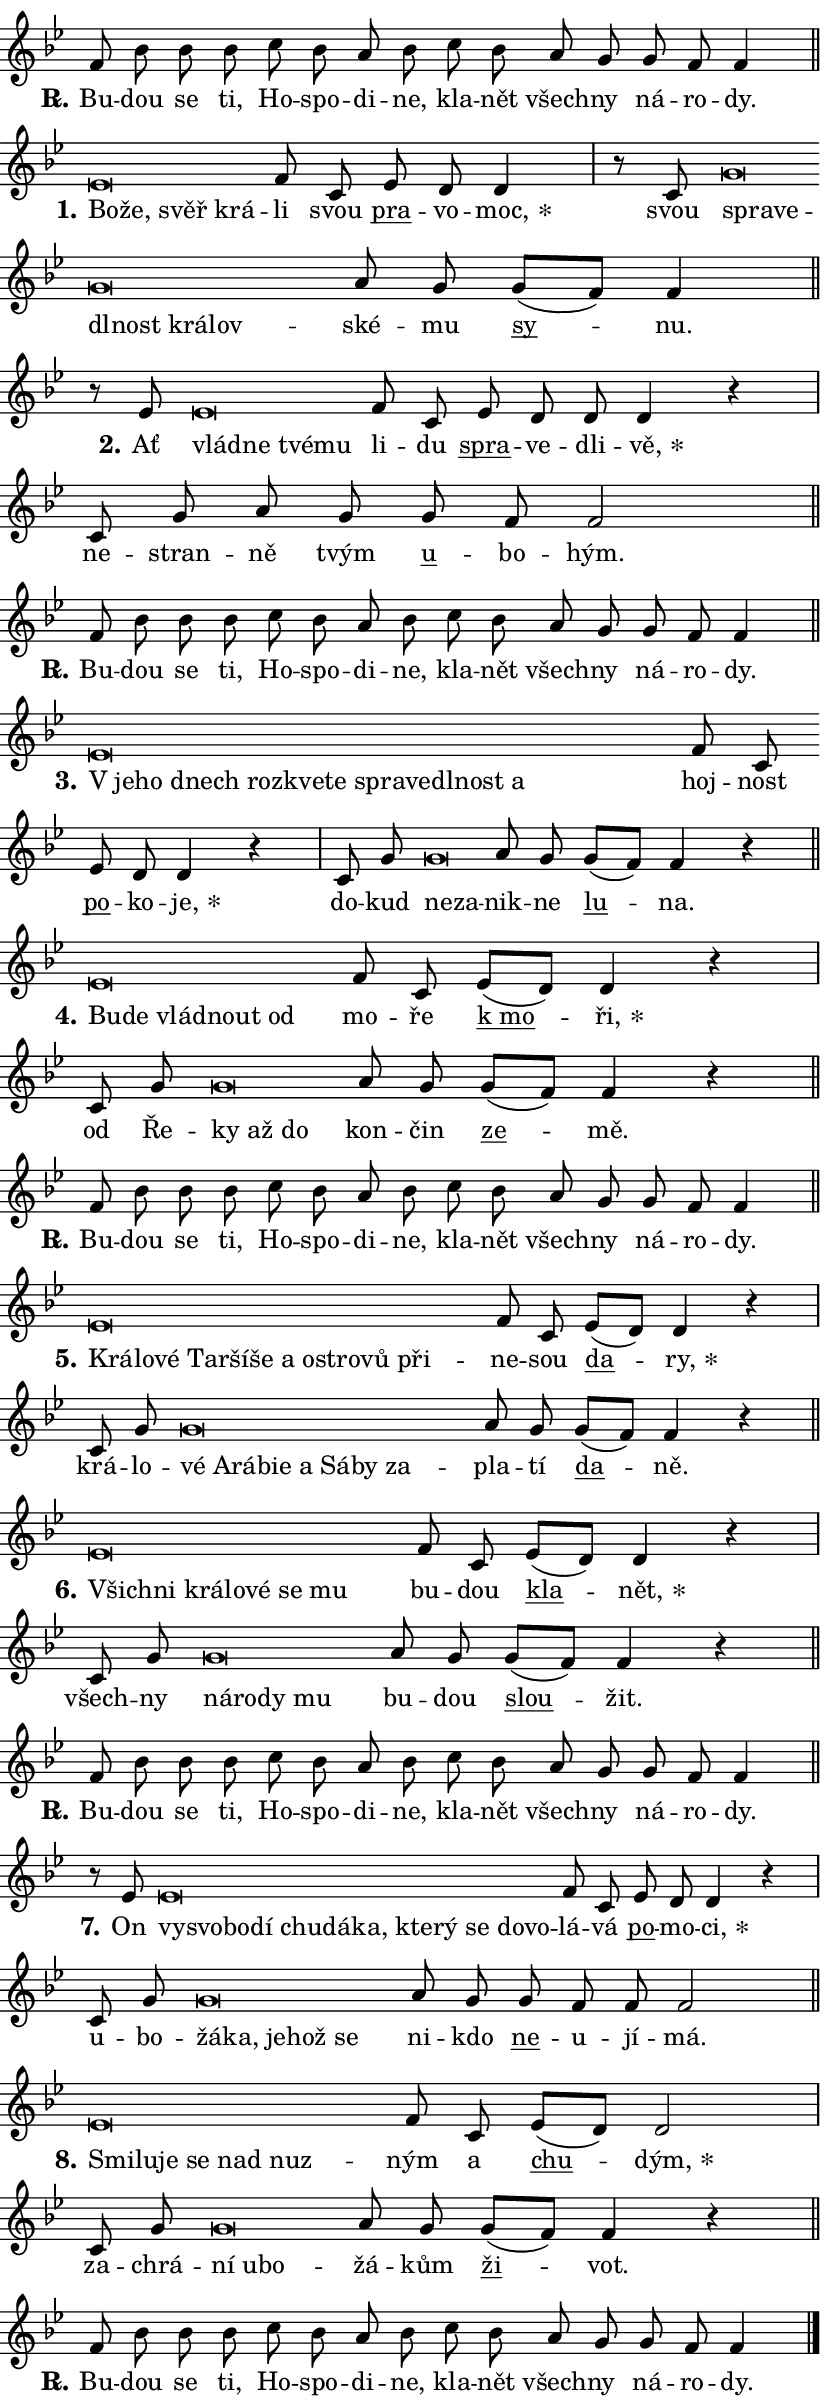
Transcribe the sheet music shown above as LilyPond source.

\version "2.24.0"
\header { tagline = "" }
\paper {
  indent = 0\cm
  top-margin = 0\cm
  right-margin = 0.13\cm % to fit lyric hyphens
  bottom-margin = 0\cm
  left-margin = 0\cm
  paper-width = 14\cm
  page-breaking = #ly:one-page-breaking
  system-system-spacing.basic-distance = #11
  score-system-spacing.basic-distance = #11
  ragged-last = ##f
}


%% Author: Thomas Morley
%% https://lists.gnu.org/archive/html/lilypond-user/2020-05/msg00002.html
#(define (line-position grob)
"Returns position of @var[grob} in current system:
   @code{'start}, if at first time-step
   @code{'end}, if at last time-step
   @code{'middle} otherwise
"
  (let* ((col (ly:item-get-column grob))
         (ln (ly:grob-object col 'left-neighbor))
         (rn (ly:grob-object col 'right-neighbor))
         (col-to-check-left (if (ly:grob? ln) ln col))
         (col-to-check-right (if (ly:grob? rn) rn col))
         (break-dir-left
           (and
             (ly:grob-property col-to-check-left 'non-musical #f)
             (ly:item-break-dir col-to-check-left)))
         (break-dir-right
           (and
             (ly:grob-property col-to-check-right 'non-musical #f)
             (ly:item-break-dir col-to-check-right))))
        (cond ((eqv? 1 break-dir-left) 'start)
              ((eqv? -1 break-dir-right) 'end)
              (else 'middle))))

#(define (tranparent-at-line-position vctor)
  (lambda (grob)
  "Relying on @code{line-position} select the relevant enry from @var{vctor}.
Used to determine transparency,"
    (case (line-position grob)
      ((end) (not (vector-ref vctor 0)))
      ((middle) (not (vector-ref vctor 1)))
      ((start) (not (vector-ref vctor 2))))))

noteHeadBreakVisibility =
#(define-music-function (break-visibility)(vector?)
"Makes @code{NoteHead}s transparent relying on @var{break-visibility}"
#{
  \override NoteHead.transparent =
    #(tranparent-at-line-position break-visibility)
#})

#(define delete-ledgers-for-transparent-note-heads
  (lambda (grob)
    "Reads whether a @code{NoteHead} is transparent.
If so this @code{NoteHead} is removed from @code{'note-heads} from
@var{grob}, which is supposed to be @code{LedgerLineSpanner}.
As a result ledgers are not printed for this @code{NoteHead}"
    (let* ((nhds-array (ly:grob-object grob 'note-heads))
           (nhds-list
             (if (ly:grob-array? nhds-array)
                 (ly:grob-array->list nhds-array)
                 '()))
           ;; Relies on the transparent-property being done before
           ;; Staff.LedgerLineSpanner.after-line-breaking is executed.
           ;; This is fragile ...
           (to-keep
             (remove
               (lambda (nhd)
                 (ly:grob-property nhd 'transparent #f))
               nhds-list)))
      ;; TODO find a better method to iterate over grob-arrays, similiar
      ;; to filter/remove etc for lists
      ;; For now rebuilt from scratch
      (set! (ly:grob-object grob 'note-heads)  '())
      (for-each
        (lambda (nhd)
          (ly:pointer-group-interface::add-grob grob 'note-heads nhd))
        to-keep))))

squashNotes = {
  \override NoteHead.X-extent = #'(-0.2 . 0.2)
  \override NoteHead.Y-extent = #'(-0.75 . 0)
  \override NoteHead.stencil =
    #(lambda (grob)
       (let ((pos (ly:grob-property grob 'staff-position)))
         (begin
           (if (< pos -7) (display "ERROR: Lower brevis then expected\n") (display ""))
           (if (<= pos -6) ly:text-interface::print ly:note-head::print))))
}
unSquashNotes = {
  \revert NoteHead.X-extent
  \revert NoteHead.Y-extent
  \revert NoteHead.stencil
}

hideNotes = \noteHeadBreakVisibility #begin-of-line-visible
unHideNotes = \noteHeadBreakVisibility #all-visible

% work-around for resetting accidentals
% https://lilypond.org/doc/v2.23/Documentation/notation/displaying-rhythms#unmetered-music
cadenzaMeasure = {
  \cadenzaOff
  \partial 1024 s1024
  \cadenzaOn
}

#(define-markup-command (accent layout props text) (markup?)
  "Underline accented syllable"
  (interpret-markup layout props
    #{\markup \override #'(offset . 4.3) \underline { #text }#}))

responsum = \markup \concat {
  "R" \hspace #-1.05 \path #0.1 #'((moveto 0 0.07) (lineto 0.9 0.8)) \hspace #0.05 "."
}

spaceSize = #0.6828661417322834 % exact space size for TeX Gyre Schola

\layout {
  \context {
    \Staff
    \remove "Time_signature_engraver"
    \override LedgerLineSpanner.after-line-breaking = #delete-ledgers-for-transparent-note-heads
  }
  \context {
    \Lyrics {
      \override LyricSpace.minimum-distance = \spaceSize
      \override LyricText.font-name = #"TeX Gyre Schola"
      \override LyricText.font-size = 1
      \override StanzaNumber.font-name = #"TeX Gyre Schola Bold"
      \override StanzaNumber.font-size = 1
    }
  }
  \context {
    \Score 
    \override NoteHead.text =
      #(lambda (grob) 
        (let ((pos (ly:grob-property grob 'staff-position)))
          #{\markup {
            \combine
              \halign #-0.55 \raise #(if (= pos -6) 0 0.5) \override #'(thickness . 2) \draw-line #'(3.2 . 0)
              \musicglyph "noteheads.sM1"
          }#}))
  }
}

% magnetic-lyrics.ily
%
%   written by
%     Jean Abou Samra <jean@abou-samra.fr>
%     Werner Lemberg <wl@gnu.org>
%
%   adapted by
%     Jiri Hon <jiri.hon@gmail.com>
%
% Version 2022-Apr-15

% https://www.mail-archive.com/lilypond-user@gnu.org/msg149350.html

#(define (Left_hyphen_pointer_engraver context)
   "Collect syllable-hyphen-syllable occurrences in lyrics and store
them in properties.  This engraver only looks to the left.  For
example, if the lyrics input is @code{foo -- bar}, it does the
following.

@itemize @bullet
@item
Set the @code{text} property of the @code{LyricHyphen} grob between
@q{foo} and @q{bar} to @code{foo}.

@item
Set the @code{left-hyphen} property of the @code{LyricText} grob with
text @q{foo} to the @code{LyricHyphen} grob between @q{foo} and
@q{bar}.
@end itemize

Use this auxiliary engraver in combination with the
@code{lyric-@/text::@/apply-@/magnetic-@/offset!} hook."
   (let ((hyphen #f)
         (text #f))
     (make-engraver
      (acknowledgers
       ((lyric-syllable-interface engraver grob source-engraver)
        (set! text grob)))
      (end-acknowledgers
       ((lyric-hyphen-interface engraver grob source-engraver)
        ;(when (not (grob::has-interface grob 'lyric-space-interface))
          (set! hyphen grob)));)
      ((stop-translation-timestep engraver)
       (when (and text hyphen)
         (ly:grob-set-object! text 'left-hyphen hyphen))
       (set! text #f)
       (set! hyphen #f)))))

#(define (lyric-text::apply-magnetic-offset! grob)
   "If the space between two syllables is less than the value in
property @code{LyricText@/.details@/.squash-threshold}, move the right
syllable to the left so that it gets concatenated with the left
syllable.

Use this function as a hook for
@code{LyricText@/.after-@/line-@/breaking} if the
@code{Left_@/hyphen_@/pointer_@/engraver} is active."
   (let ((hyphen (ly:grob-object grob 'left-hyphen #f)))
     (when hyphen
       (let ((left-text (ly:spanner-bound hyphen LEFT)))
         (when (grob::has-interface left-text 'lyric-syllable-interface)
           (let* ((common (ly:grob-common-refpoint grob left-text X))
                  (this-x-ext (ly:grob-extent grob common X))
                  (left-x-ext
                   (begin
                     ;; Trigger magnetism for left-text.
                     (ly:grob-property left-text 'after-line-breaking)
                     (ly:grob-extent left-text common X)))
                  ;; `delta` is the gap width between two syllables.
                  (delta (- (interval-start this-x-ext)
                            (interval-end left-x-ext)))
                  (details (ly:grob-property grob 'details))
                  (threshold (assoc-get 'squash-threshold details 0.2)))
             (when (< delta threshold)
               (let* (;; We have to manipulate the input text so that
                      ;; ligatures crossing syllable boundaries are not
                      ;; disabled.  For languages based on the Latin
                      ;; script this is essentially a beautification.
                      ;; However, for non-Western scripts it can be a
                      ;; necessity.
                      (lt (ly:grob-property left-text 'text))
                      (rt (ly:grob-property grob 'text))
                      (is-space (grob::has-interface hyphen 'lyric-space-interface))
                      (space (if is-space " " ""))
                      (extra-delta (if is-space spaceSize 0))
                      ;; Append new syllable.
                      (ltrt-space (if (and (string? lt) (string? rt))
                                (string-append lt space rt)
                                (make-concat-markup (list lt space rt))))
                      ;; Right-align `ltrt` to the right side.
                      (ltrt-space-markup (grob-interpret-markup
                               grob
                               (make-translate-markup
                                (cons (interval-length this-x-ext) 0)
                                (make-right-align-markup ltrt-space)))))
                 (begin
                   ;; Don't print `left-text`.
                   (ly:grob-set-property! left-text 'stencil #f)
                   ;; Set text and stencil (which holds all collected
                   ;; syllables so far) and shift it to the left.
                   (ly:grob-set-property! grob 'text ltrt-space)
                   (ly:grob-set-property! grob 'stencil ltrt-space-markup)
                   (ly:grob-translate-axis! grob (- (- delta extra-delta)) X))))))))))


#(define (lyric-hyphen::displace-bounds-first grob)
   ;; Make very sure this callback isn't triggered too early.
   (let ((left (ly:spanner-bound grob LEFT))
         (right (ly:spanner-bound grob RIGHT)))
     (ly:grob-property left 'after-line-breaking)
     (ly:grob-property right 'after-line-breaking)
     (ly:lyric-hyphen::print grob)))

squashThreshold = #0.4

\layout {
  \context {
    \Lyrics
    \consists #Left_hyphen_pointer_engraver
    \override LyricText.after-line-breaking =
      #lyric-text::apply-magnetic-offset!
    \override LyricHyphen.stencil = #lyric-hyphen::displace-bounds-first
    \override LyricText.details.squash-threshold = \squashThreshold
    \override LyricHyphen.minimum-distance = 0
    \override LyricHyphen.minimum-length = \squashThreshold
  }
}

squashText = \override LyricText.details.squash-threshold = 9999
unSquashText = \override LyricText.details.squash-threshold = \squashThreshold

leftText = \override LyricText.self-alignment-X = #LEFT
unLeftText = \revert LyricText.self-alignment-X

starOffset = #(lambda (grob) 
                (let ((x_offset (ly:self-alignment-interface::aligned-on-x-parent grob)))
                  (if (= x_offset 0) 0 (+ x_offset 1.2))))

star = #(define-music-function (syllable)(string?)
"Append star separator at the end of a syllable"
#{
  \once \override LyricText.X-offset = #starOffset
  \lyricmode { \markup {
    #syllable
    \override #'((font-name . "TeX Gyre Schola Bold")) \hspace #0.2 \lower #0.65 \larger "*"
  } }
#})

starAccent = #(define-music-function (syllable)(string?)
"Append star separator at the end of a syllable and make accent"
#{
  \once \override LyricText.X-offset = #starOffset
  \lyricmode { \markup {
    \accent #syllable
    \override #'((font-name . "TeX Gyre Schola Bold")) \hspace #0.2 \lower #0.65 \larger "*"
  } }
#})

breath = #(define-music-function (syllable)(string?)
"Append breathing indicator at the end of a syllable"
#{
  \lyricmode { \markup { #syllable "+" } }
#})

optionalBreath = #(define-music-function (syllable)(string?)
"Append optional breathing indicator at the end of a syllable"
#{
  \lyricmode { \markup { #syllable "(+)" } }
#})


\score {
    <<
        \new Voice = "melody" { \cadenzaOn \key bes \major \relative { f'8 bes bes bes \bar "" c bes a bes \bar "" c bes a g \bar "" g f f4 \cadenzaMeasure \bar "||" \break } }
        \new Lyrics \lyricsto "melody" { \lyricmode { \set stanza = \responsum
Bu -- dou se ti, Ho -- spo -- di -- ne, kla -- nět všech -- ny ná -- ro -- dy. } }
    >>
    \layout {}
}

\score {
    <<
        \new Voice = "melody" { \cadenzaOn \key bes \major \relative { \squashNotes es'\breve*1/16 \hideNotes \breve*1/16 \bar "" \breve*1/16 \breve*1/16 \bar "" \unHideNotes \unSquashNotes f8 c \bar "" es d d4 \cadenzaMeasure \bar "|" r8 c \squashNotes g'\breve*1/16 \hideNotes \breve*1/16 \bar "" \breve*1/16 \bar "" \breve*1/16 \bar "" \breve*1/16 \breve*1/16 \bar "" \unHideNotes \unSquashNotes a8 g \bar "" g[( f)] f4 \cadenzaMeasure \bar "||" \break } }
        \new Lyrics \lyricsto "melody" { \lyricmode { \set stanza = "1."
\leftText Bo -- \squashText že, svěř krá -- \unLeftText \unSquashText li svou \markup \accent pra -- vo -- \star moc, svou \leftText spra -- \squashText ve -- dl -- nost krá -- lov -- \unLeftText \unSquashText ské -- mu \markup \accent sy -- nu. } }
    >>
    \layout {}
}

\score {
    <<
        \new Voice = "melody" { \cadenzaOn \key bes \major \relative { r8 es'8 \squashNotes es\breve*1/16 \hideNotes \breve*1/16 \bar "" \breve*1/16 \breve*1/16 \bar "" \unHideNotes \unSquashNotes f8 c \bar "" es d d d4 r \cadenzaMeasure \bar "|" c8 g' a g \bar "" g f f2 \cadenzaMeasure \bar "||" \break } }
        \new Lyrics \lyricsto "melody" { \lyricmode { \set stanza = "2."
Ať \leftText vlád -- \squashText ne tvé -- mu \unLeftText \unSquashText li -- du \markup \accent spra -- ve -- dli -- \star vě, ne -- stran -- ně tvým \markup \accent u -- bo -- hým. } }
    >>
    \layout {}
}

\score {
    <<
        \new Voice = "melody" { \cadenzaOn \key bes \major \relative { f'8 bes bes bes \bar "" c bes a bes \bar "" c bes a g \bar "" g f f4 \cadenzaMeasure \bar "||" \break } }
        \new Lyrics \lyricsto "melody" { \lyricmode { \set stanza = \responsum
Bu -- dou se ti, Ho -- spo -- di -- ne, kla -- nět všech -- ny ná -- ro -- dy. } }
    >>
    \layout {}
}

\score {
    <<
        \new Voice = "melody" { \cadenzaOn \key bes \major \relative { \squashNotes es'\breve*1/16 \hideNotes \breve*1/16 \bar "" \breve*1/16 \bar "" \breve*1/16 \bar "" \breve*1/16 \bar "" \breve*1/16 \bar "" \breve*1/16 \bar "" \breve*1/16 \bar "" \breve*1/16 \bar "" \breve*1/16 \breve*1/16 \bar "" \unHideNotes \unSquashNotes f8 c \bar "" es d d4 r \cadenzaMeasure \bar "|" c8 g' \bar "" \squashNotes g\breve*1/16 \hideNotes \breve*1/16 \bar "" \unHideNotes \unSquashNotes a8 g \bar "" g[( f)] f4 r \cadenzaMeasure \bar "||" \break } }
        \new Lyrics \lyricsto "melody" { \lyricmode { \set stanza = "3."
\leftText "V je" -- \squashText ho dnech roz -- kve -- te spra -- ve -- dl -- nost a \unLeftText \unSquashText hoj -- nost \markup \accent po -- ko -- \star je, do -- kud \leftText ne -- \squashText za -- \unLeftText \unSquashText nik -- ne \markup \accent lu -- na. } }
    >>
    \layout {}
}

\score {
    <<
        \new Voice = "melody" { \cadenzaOn \key bes \major \relative { \squashNotes es'\breve*1/16 \hideNotes \breve*1/16 \bar "" \breve*1/16 \bar "" \breve*1/16 \breve*1/16 \bar "" \unHideNotes \unSquashNotes f8 c \bar "" es[( d)] d4 r \cadenzaMeasure \bar "|" c8 g' \bar "" \squashNotes g\breve*1/16 \hideNotes \breve*1/16 \breve*1/16 \bar "" \unHideNotes \unSquashNotes a8 g \bar "" g[( f)] f4 r \cadenzaMeasure \bar "||" \break } }
        \new Lyrics \lyricsto "melody" { \lyricmode { \set stanza = "4."
\leftText Bu -- \squashText de vlád -- nout od \unLeftText \unSquashText mo -- ře \markup \accent "k mo" -- \star ři, od Ře -- \leftText ky \squashText až do \unLeftText \unSquashText kon -- čin \markup \accent ze -- mě. } }
    >>
    \layout {}
}

\score {
    <<
        \new Voice = "melody" { \cadenzaOn \key bes \major \relative { f'8 bes bes bes \bar "" c bes a bes \bar "" c bes a g \bar "" g f f4 \cadenzaMeasure \bar "||" \break } }
        \new Lyrics \lyricsto "melody" { \lyricmode { \set stanza = \responsum
Bu -- dou se ti, Ho -- spo -- di -- ne, kla -- nět všech -- ny ná -- ro -- dy. } }
    >>
    \layout {}
}

\score {
    <<
        \new Voice = "melody" { \cadenzaOn \key bes \major \relative { \squashNotes es'\breve*1/16 \hideNotes \breve*1/16 \bar "" \breve*1/16 \bar "" \breve*1/16 \bar "" \breve*1/16 \bar "" \breve*1/16 \bar "" \breve*1/16 \bar "" \breve*1/16 \bar "" \breve*1/16 \bar "" \breve*1/16 \breve*1/16 \bar "" \unHideNotes \unSquashNotes f8 c \bar "" es[( d)] d4 r \cadenzaMeasure \bar "|" c8 g' \bar "" \squashNotes g\breve*1/16 \hideNotes \breve*1/16 \bar "" \breve*1/16 \bar "" \breve*1/16 \bar "" \breve*1/16 \bar "" \breve*1/16 \bar "" \breve*1/16 \bar "" \breve*1/16 \breve*1/16 \bar "" \unHideNotes \unSquashNotes a8 g \bar "" g[( f)] f4 r \cadenzaMeasure \bar "||" \break } }
        \new Lyrics \lyricsto "melody" { \lyricmode { \set stanza = "5."
\leftText Krá -- \squashText lo -- vé Tar -- ší -- še a o -- stro -- vů při -- \unLeftText \unSquashText ne -- sou \markup \accent da -- \star ry, krá -- lo -- \leftText vé \squashText A -- rá -- bi -- e a Sá -- by za -- \unLeftText \unSquashText pla -- tí \markup \accent da -- ně. } }
    >>
    \layout {}
}

\score {
    <<
        \new Voice = "melody" { \cadenzaOn \key bes \major \relative { \squashNotes es'\breve*1/16 \hideNotes \breve*1/16 \bar "" \breve*1/16 \bar "" \breve*1/16 \bar "" \breve*1/16 \bar "" \breve*1/16 \breve*1/16 \bar "" \unHideNotes \unSquashNotes f8 c \bar "" es[( d)] d4 r \cadenzaMeasure \bar "|" c8 g' \bar "" \squashNotes g\breve*1/16 \hideNotes \breve*1/16 \bar "" \breve*1/16 \breve*1/16 \bar "" \unHideNotes \unSquashNotes a8 g \bar "" g[( f)] f4 r \cadenzaMeasure \bar "||" \break } }
        \new Lyrics \lyricsto "melody" { \lyricmode { \set stanza = "6."
\leftText Všich -- \squashText ni krá -- lo -- vé se mu \unLeftText \unSquashText bu -- dou \markup \accent kla -- \star nět, všech -- ny \leftText ná -- \squashText ro -- dy mu \unLeftText \unSquashText bu -- dou \markup \accent slou -- žit. } }
    >>
    \layout {}
}

\score {
    <<
        \new Voice = "melody" { \cadenzaOn \key bes \major \relative { f'8 bes bes bes \bar "" c bes a bes \bar "" c bes a g \bar "" g f f4 \cadenzaMeasure \bar "||" \break } }
        \new Lyrics \lyricsto "melody" { \lyricmode { \set stanza = \responsum
Bu -- dou se ti, Ho -- spo -- di -- ne, kla -- nět všech -- ny ná -- ro -- dy. } }
    >>
    \layout {}
}

\score {
    <<
        \new Voice = "melody" { \cadenzaOn \key bes \major \relative { r8 es' \squashNotes es\breve*1/16 \hideNotes \breve*1/16 \bar "" \breve*1/16 \bar "" \breve*1/16 \bar "" \breve*1/16 \bar "" \breve*1/16 \bar "" \breve*1/16 \bar "" \breve*1/16 \bar "" \breve*1/16 \bar "" \breve*1/16 \bar "" \breve*1/16 \breve*1/16 \bar "" \unHideNotes \unSquashNotes f8 c \bar "" es d d4 r \cadenzaMeasure \bar "|" c8 g' \bar "" \squashNotes g\breve*1/16 \hideNotes \breve*1/16 \bar "" \breve*1/16 \bar "" \breve*1/16 \breve*1/16 \bar "" \unHideNotes \unSquashNotes a8 g \bar "" g f f f2 \cadenzaMeasure \bar "||" \break } }
        \new Lyrics \lyricsto "melody" { \lyricmode { \set stanza = "7."
On \leftText vy -- \squashText svo -- bo -- dí chu -- dá -- ka, kte -- rý se do -- vo -- \unLeftText \unSquashText lá -- vá \markup \accent po -- mo -- \star ci, u -- bo -- \leftText žá -- \squashText ka, je -- hož se \unLeftText \unSquashText ni -- kdo \markup \accent ne -- u -- jí -- má. } }
    >>
    \layout {}
}

\score {
    <<
        \new Voice = "melody" { \cadenzaOn \key bes \major \relative { \squashNotes es'\breve*1/16 \hideNotes \breve*1/16 \bar "" \breve*1/16 \bar "" \breve*1/16 \bar "" \breve*1/16 \breve*1/16 \bar "" \unHideNotes \unSquashNotes f8 c \bar "" es[( d)] d2 \cadenzaMeasure \bar "|" c8 g' \bar "" \squashNotes g\breve*1/16 \hideNotes \breve*1/16 \breve*1/16 \bar "" \unHideNotes \unSquashNotes a8 g \bar "" g[( f)] f4 r \cadenzaMeasure \bar "||" \break } }
        \new Lyrics \lyricsto "melody" { \lyricmode { \set stanza = "8."
\leftText Smi -- \squashText lu -- je se nad nuz -- \unLeftText \unSquashText ným a \markup \accent chu -- \star dým, za -- chrá -- \leftText ní \squashText u -- bo -- \unLeftText \unSquashText žá -- kům \markup \accent ži -- vot. } }
    >>
    \layout {}
}

\score {
    <<
        \new Voice = "melody" { \cadenzaOn \key bes \major \relative { f'8 bes bes bes \bar "" c bes a bes \bar "" c bes a g \bar "" g f f4 \cadenzaMeasure \bar "||" \break } \bar "|." }
        \new Lyrics \lyricsto "melody" { \lyricmode { \set stanza = \responsum
Bu -- dou se ti, Ho -- spo -- di -- ne, kla -- nět všech -- ny ná -- ro -- dy. } }
    >>
    \layout {}
}
